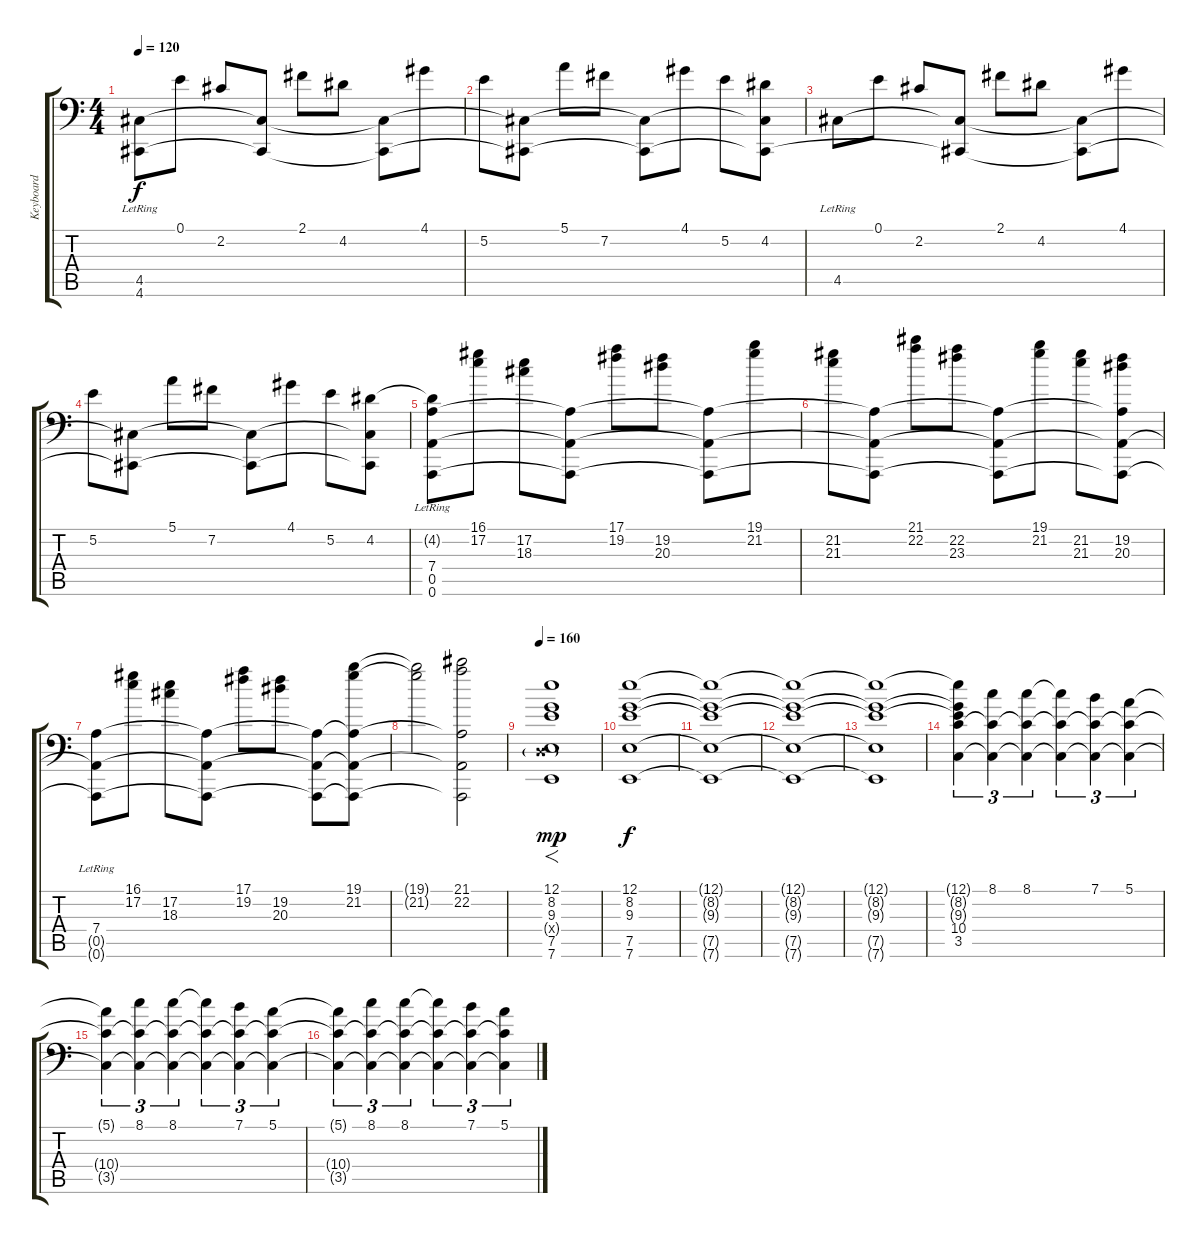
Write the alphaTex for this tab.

\track ("Keyboard" "Keyboard") {instrument stringensemble1}
\staff {score tabs}
\tuning (E4 B3 G3 D3 A2 A1) {hide}
\ts (4 4)
\tempo 120
\clef f4
\ks c
(4.5{lr} 4.6{lr}).8{dy f} 0.1.8 2.2.8 (4.5{t} 4.6{t}).8 2.1.8 4.2.8 (4.5{t} 4.6{t}).8 4.1.8 |
5.2.8 (4.5{t} 4.6{t}).8 5.1.8 7.2.8 (4.5{t} 4.6{t}).8 4.1.8 5.2.8 (4.2 4.5{t} 4.6{t}).8 |
4.5{lr}.8 0.1.8 2.2.8 (4.5{t} 4.6{t}).8 2.1.8 4.2.8 (4.5{t} 4.6{t}).8 4.1.8 |
5.2.8 (4.5{t} 4.6{t}).8 5.1.8 7.2.8 (4.5{t} 4.6{t}).8 4.1.8 5.2.8 (4.2 4.5{t} 4.6{t}).8 |
(4.2{t} 7.4{lr} 0.5{lr} 0.6{lr}).8 (16.1 17.2).8 (17.2 18.3).8 (7.4{t} 0.5{t} 0.6{t}).8 (17.1 19.2).8 (19.2 20.3).8 (7.4{t} 0.5{t} 0.6{t}).8 (19.1 21.2).8 |
(21.2 21.3).8 (7.4{t} 0.5{t} 0.6{t}).8 (21.1 22.2).8 (22.2 23.3).8 (7.4{t} 0.5{t} 0.6{t}).8 (19.1 21.2).8 (21.2 21.3).8 (19.2 20.3 7.4{t} 0.5{t} 0.6{t}).8 |
(7.4{lr} 0.5{t} 0.6{t}).8 (16.1 17.2).8 (17.2 18.3).8 (7.4{t} 0.5{t} 0.6{t}).8 (17.1 19.2).8 (19.2 20.3).8 (7.4{t} 0.5{t} 0.6{t}).8 (19.1 21.2 7.4{t} 0.5{t} 0.6{t}).8 |
(19.1{t} 21.2{t}).2 (21.1 22.2 7.4{t} 0.5{t} 0.6{t}).2 |
\tempo 160
(12.1 8.2 9.3 0.4{g x} 7.5 7.6).1{f dy mp volume 13} |
(12.1 8.2 9.3 7.5 7.6).1{dy f} |
(12.1{t} 8.2{t} 9.3{t} 7.5{t} 7.6{t}).1 |
(12.1{t} 8.2{t} 9.3{t} 7.5{t} 7.6{t}).1 |
(12.1{t} 8.2{t} 9.3{t} 7.5{t} 7.6{t}).1 |
(12.1{t} 8.2{t} 9.3{t} 10.4 3.5).4{tu (3 2)} (8.1 10.4{t} 3.5{t}).4{tu (3 2)} (8.1 10.4{t} 3.5{t}).4{tu (3 2)} (8.1{t} 10.4{t} 3.5{t}).4{tu (3 2)} (7.1 10.4{t} 3.5{t}).4{tu (3 2)} (5.1 10.4{t} 3.5{t}).4{tu (3 2)} |
(5.1{t} 10.4{t} 3.5{t}).4{tu (3 2)} (8.1 10.4{t} 3.5{t}).4{tu (3 2)} (8.1 10.4{t} 3.5{t}).4{tu (3 2)} (8.1{t} 10.4{t} 3.5{t}).4{tu (3 2)} (7.1 10.4{t} 3.5{t}).4{tu (3 2)} (5.1 10.4{t} 3.5{t}).4{tu (3 2)} |
(5.1{t} 10.4{t} 3.5{t}).4{tu (3 2)} (8.1 10.4{t} 3.5{t}).4{tu (3 2)} (8.1 10.4{t} 3.5{t}).4{tu (3 2)} (8.1{t} 10.4{t} 3.5{t}).4{tu (3 2)} (7.1 10.4{t} 3.5{t}).4{tu (3 2)} (5.1 10.4{t} 3.5{t}).4{tu (3 2)}
